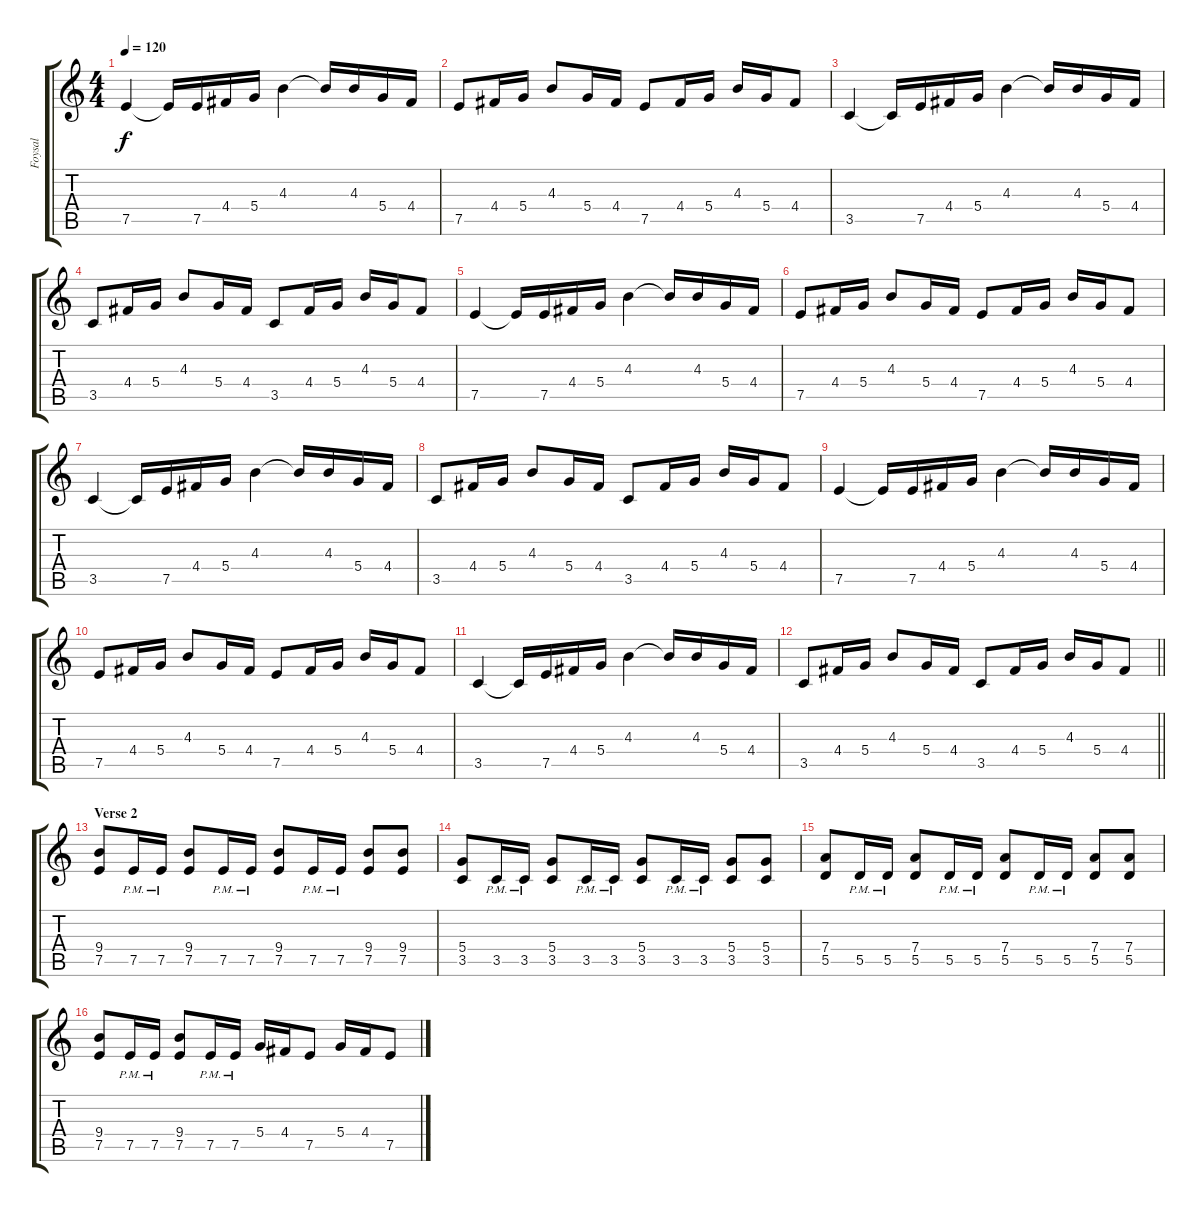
\track ("Foysal" "Foysal") {instrument distortionguitar}
\staff {score tabs}
\tuning (E4 B3 G3 D3 A2 E2) {hide}
\ts (4 4)
\tempo 120
\clef g2
\ks c
7.5.4{dy f} 7.5{t}.16 7.5.16 4.4.16 5.4.16 4.3.4 4.3{t}.16 4.3.16 5.4.16 4.4.16 |
7.5.8 4.4.16 5.4.16 4.3.8 5.4.16 4.4.16 7.5.8 4.4.16 5.4.16 4.3.16 5.4.16 4.4.8 |
3.5.4 3.5{t}.16 7.5.16 4.4.16 5.4.16 4.3.4 4.3{t}.16 4.3.16 5.4.16 4.4.16 |
3.5.8 4.4.16 5.4.16 4.3.8 5.4.16 4.4.16 3.5.8 4.4.16 5.4.16 4.3.16 5.4.16 4.4.8 |
7.5.4 7.5{t}.16 7.5.16 4.4.16 5.4.16 4.3.4 4.3{t}.16 4.3.16 5.4.16 4.4.16 |
7.5.8 4.4.16 5.4.16 4.3.8 5.4.16 4.4.16 7.5.8 4.4.16 5.4.16 4.3.16 5.4.16 4.4.8 |
3.5.4 3.5{t}.16 7.5.16 4.4.16 5.4.16 4.3.4 4.3{t}.16 4.3.16 5.4.16 4.4.16 |
3.5.8 4.4.16 5.4.16 4.3.8 5.4.16 4.4.16 3.5.8 4.4.16 5.4.16 4.3.16 5.4.16 4.4.8 |
7.5.4 7.5{t}.16 7.5.16 4.4.16 5.4.16 4.3.4 4.3{t}.16 4.3.16 5.4.16 4.4.16 |
7.5.8 4.4.16 5.4.16 4.3.8 5.4.16 4.4.16 7.5.8 4.4.16 5.4.16 4.3.16 5.4.16 4.4.8 |
3.5.4 3.5{t}.16 7.5.16 4.4.16 5.4.16 4.3.4 4.3{t}.16 4.3.16 5.4.16 4.4.16 |
\barLineRight lightlight
3.5.8 4.4.16 5.4.16 4.3.8 5.4.16 4.4.16 3.5.8 4.4.16 5.4.16 4.3.16 5.4.16 4.4.8 |
\section ("" "Verse 2")
(9.4 7.5).8 7.5{pm}.16 7.5{pm}.16 (9.4 7.5).8 7.5{pm}.16 7.5{pm}.16 (9.4 7.5).8 7.5{pm}.16 7.5{pm}.16 (9.4 7.5).8 (9.4 7.5).8 |
(5.4 3.5).8 3.5{pm}.16 3.5{pm}.16 (5.4 3.5).8 3.5{pm}.16 3.5{pm}.16 (5.4 3.5).8 3.5{pm}.16 3.5{pm}.16 (5.4 3.5).8 (5.4 3.5).8 |
(7.4 5.5).8 5.5{pm}.16 5.5{pm}.16 (7.4 5.5).8 5.5{pm}.16 5.5{pm}.16 (7.4 5.5).8 5.5{pm}.16 5.5{pm}.16 (7.4 5.5).8 (7.4 5.5).8 |
(9.4 7.5).8 7.5{pm}.16 7.5{pm}.16 (9.4 7.5).8 7.5{pm}.16 7.5{pm}.16 5.4.16 4.4.16 7.5.8 5.4.16 4.4.16 7.5.8
